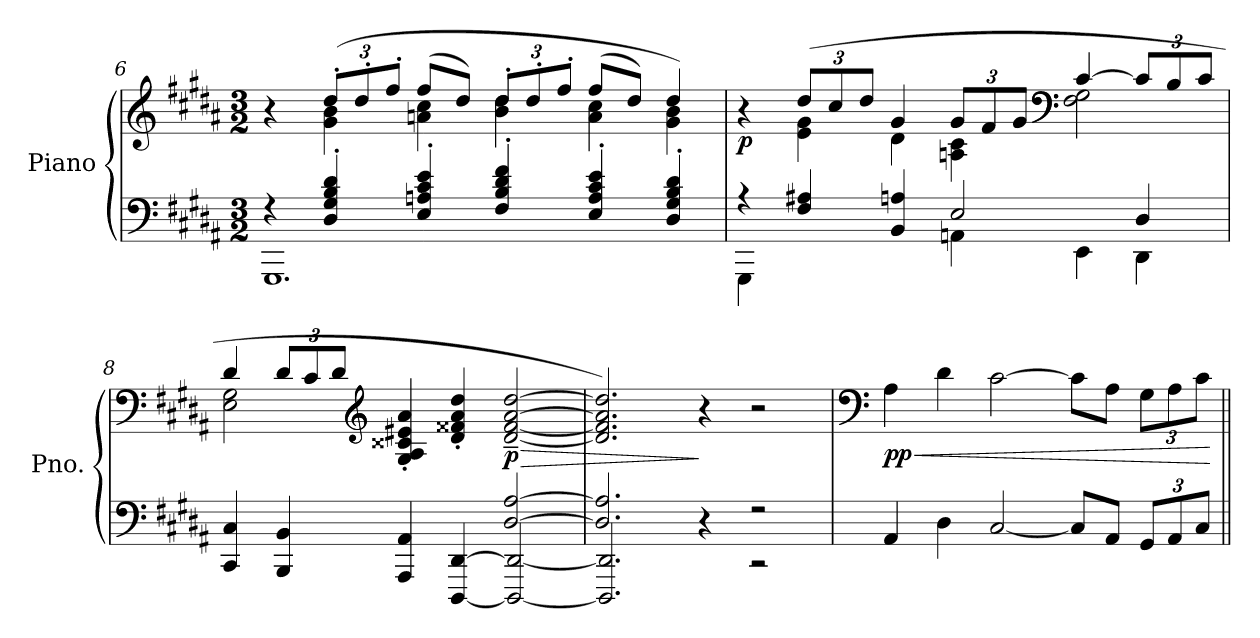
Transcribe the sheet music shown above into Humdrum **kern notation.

**kern	**kern	**dynam
*part1	*part1	*part1
*staff2	*staff1	*staff1/2
*I"Piano	*	*
*I'Pno.	*	*
*clefF4	*clefG2	*
*k[f#c#g#d#a#]	*k[f#c#g#d#a#]	*
*M3/2	*M3/2	*
=6	=6	=6
*^	*^	*
4r	1.GGG#	4r	4ryy	.
*	*	*Xbrackettup	*	*
!	!	!	!	!LO:DY:b
4D#/' 4G#/' 4B/' 4d#/'	.	(>12dd#'/L	4g#\ 4b\	other-dynamics
.	.	12dd#'/	.	.
.	.	12ff#'/J	.	.
4E/' 4An/' 4c#/' 4e/'	.	(>8ff#/L	4an\ 4cc#\	.
.	.	8dd#/J)	.	.
4F#/' 4B/' 4d#/' 4f#/'	.	12dd#'/L	4b\ 4dd#\	.
.	.	12dd#'/	.	.
.	.	12ff#'/J	.	.
4E/' 4A/' 4c#/' 4e/'	.	(>8ff#/L	4a\ 4cc#\	.
.	.	8dd#/J)	.	.
4D#/' 4G#/' 4B/' 4d#/'	.	4dd#/)	4g#\ 4b\	.
!!LO:LB:g=z	!!
=7	=7	=7	=7	=7
!	!	!	!	!LO:DY:b
4r	4GGG#\	4r	4ryy	p
4F#/ 4A#X/	2ryy	(>12dd#/L	4e\ 4g#\	.
.	.	12cc#/	.	.
.	.	12dd#/J	.	.
4BB/ 4An/	.	4g#/	4d#\	.
2E/	4AAn\	12g#/L	4An\ 4c#\	.
.	.	12f#/	.	.
.	.	12g#/J	.	.
*	*	*clefF4	*	*
.	4EE\	[4c#/	2F#\ 2G#\	.
4D#/	4DD#\	12c#/L]	.	.
.	.	12B/	.	.
.	.	12c#/J	.	.
=8	=8	=8	=8	=8
4CC#/ 4C#/	1ryy	4d#/	2E\ 2G#\	.
4BBB/ 4BB/	.	12d#/L	.	.
.	.	12c#/	.	.
.	.	12d#/J	.	.
*	*	*clefG2	*	*
4AAA#/ 4AA#/	.	4G#/' 4A#/' 4c##X/' 4e#X/' 4a#/'	1ryy	.
[4DDD#/ [4DD#/	.	4d#/' 4f##X/' 4a#/' 4dd#/'	.	.
!	!	!	!	!LO:HP:b
!	!	!	!	!LO:DY:n=1:b
[2D#/ [2A#/	2DDD#/_ 2DD#/_	[2d#/~ [2f##/~ [2a#/~ [2dd#/~	.	> p
*	*	*v	*v	*
=9	=9	=9	=9
2.D#/] 2.A#/]	2.DDD#/] 2.DD#/]	2.d#/] 2.f##/] 2.a#/] 2.dd#/])	.
4r	4ryy	4r	]
2r	2r	2r	.
*v	*v	*	*
!!LO:LB:g=z
=10	=10	=10
*	*clefF4	*
*^	*	*
!	!	!	!LO:HP:b
!	!	!	!LO:DY:n=1:b
*v	*v	*	*
4AA#/	4A#\	< pp
4D#\	4d#\	.
[2C#/	[2c#\	.
8C#/L]	8c#\L]	.
8AA#/J	8A#\J	.
*Xbrackettup	*	*
12GG#/L	12G#\L	.
12AA#/	12A#\	.
12C#/J	12c#\J	.
.	.	[
=||	=||	=||
*-	*-	*-
